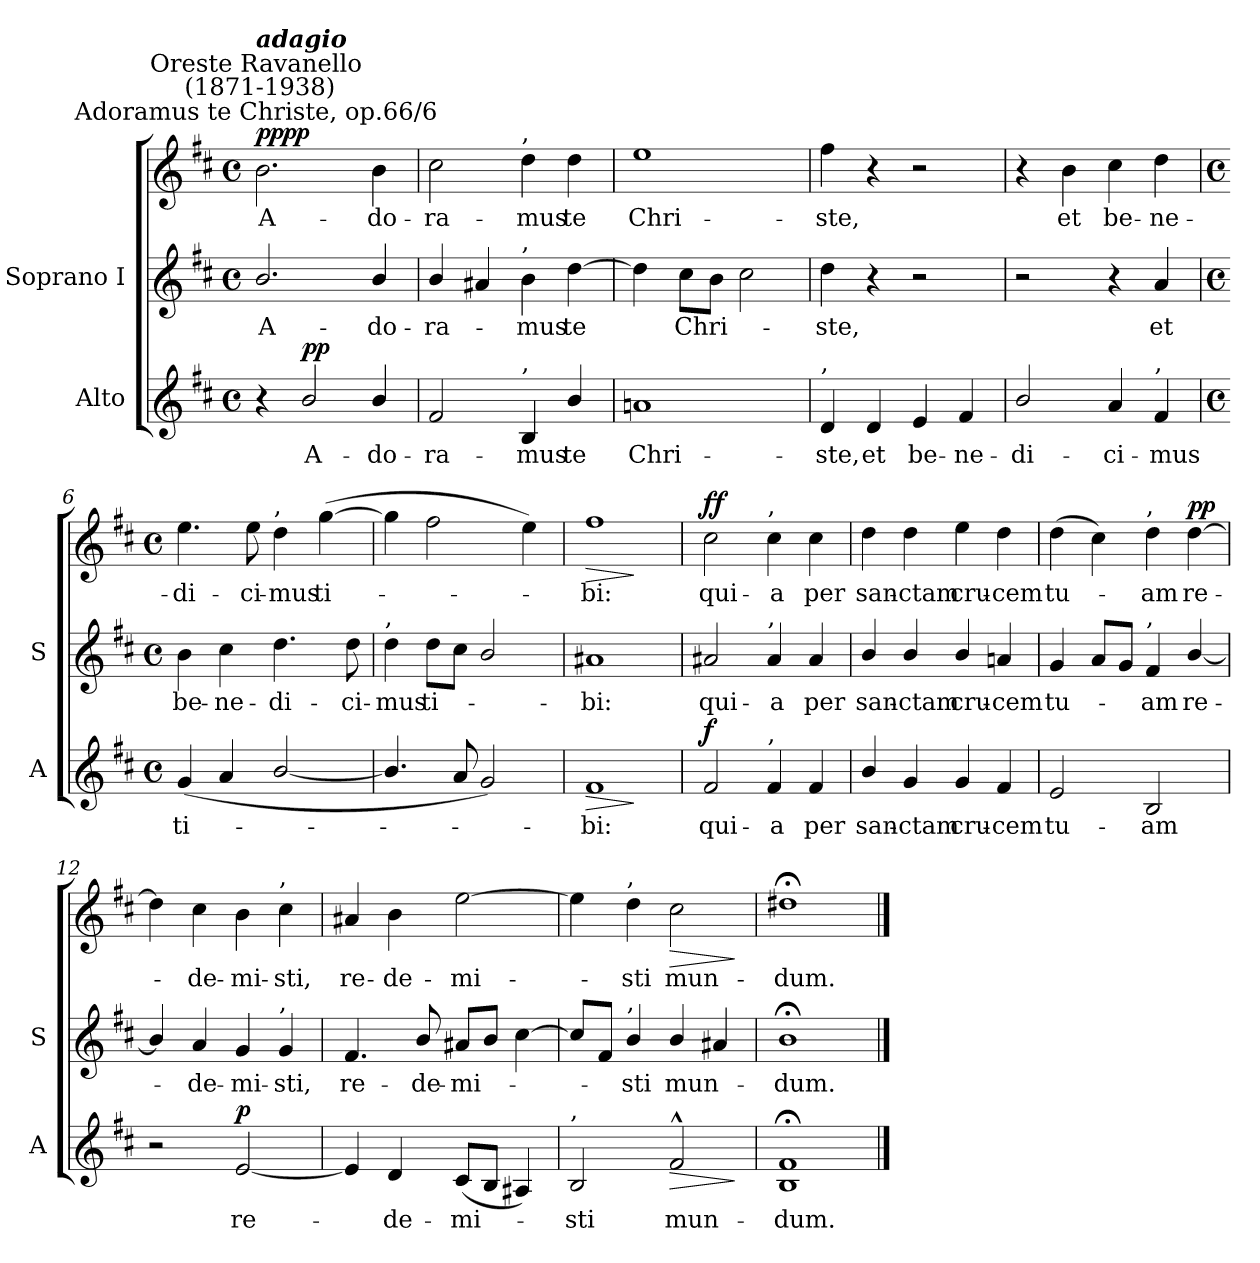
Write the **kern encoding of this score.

**kern	**text	**dynam	**kern	**text	**kern	**text	**dynam
*part2	*part2	*part2	*part1	*part1	*part1	*part1	*part1
*staff3	*staff3	*staff3	*staff2	*staff2	*staff1	*staff1	*staff1/2
*I"Alto	*	*	*I"Soprano I	*	*	*	*
*I'A	*	*	*I'S	*	*	*	*
*clefG2	*	*	*clefG2	*	*clefG2	*	*
*k[f#c#]	*	*	*k[f#c#]	*	*k[f#c#]	*	*
*D:	*	*	*D:	*	*D:	*	*
*M4/4	*	*	*M4/4	*	*M4/4	*	*
*met(c)	*	*	*met(c)	*	*met(c)	*	*
=1	=1	=1	=1	=1	=1	=1	=1
!	!	!	!	!	!LO:TX:a:cj:t=Adoramus te Christe, op.66/6	!	!
!	!	!	!	!	!LO:TX:a:cj:t=Oreste Ravanello\n (1871-1938)	!	!
!	!	!	!	!	!LO:TX:a:Bi:t=adagio	!	!
!	!	!	!	!LO:LY:b	!	!LO:LY:b	!LO:DY:b=2
!	!	!	!	!	!	!	!LO:DY:n=1:b
4r	.	.	2.b/	-A-	2.b	A-	pp pp
!	!LO:LY:b	!LO:DY:b	!	!	!	!	!
2b/	A-	pp	.	.	.	.	.
!	!LO:LY:b	!	!	!LO:LY:b	!	!LO:LY:b	!
4b/	-do-	.	4b/	-do-	4b	-do-	.
=2	=2	=2	=2	=2	=2	=2	=2
!	!LO:LY:b	!	!	!LO:LY:b	!	!LO:LY:b	!
2f#	-ra-	.	4b/	ra-	2cc#	-ra-	.
.	.	.	4a#X	.	.	.	.
!	!	!	!	!	!LO:TX:a:t=,	!	!
!	!	!	!LO:TX:a:t=,	!	!	!	!
!LO:TX:a:t=,	!	!	!	!	!	!	!
!	!LO:LY:b	!	!	!LO:LY:b	!	!LO:LY:b	!
4B	-mus	.	4b	mus	4dd	-mus	.
!	!LO:LY:b	!	!	!LO:LY:b	!	!LO:LY:b	!
4b/	te	.	[4dd	te	4dd	te	.
=3	=3	=3	=3	=3	=3	=3	=3
!	!LO:LY:b	!	!	!	!	!LO:LY:b	!
1an	Chri-	.	4dd]	.	1ee	Chri-	.
!	!	!	!	!LO:LY:b	!	!	!
.	.	.	8cc#L	-Chri-	.	.	.
.	.	.	8bJ	.	.	.	.
.	.	.	2cc#	.	.	.	.
=4	=4	=4	=4	=4	=4	=4	=4
!LO:TX:a:t=,	!	!	!	!	!	!	!
!	!LO:LY:b	!	!	!LO:LY:b	!	!LO:LY:b	!
4d	-ste,	.	4dd	ste,	4ff#	ste,	.
!	!LO:LY:b	!	!	!	!	!	!
4d	et	.	4r	.	4r	.	.
!	!LO:LY:b	!	!	!	!	!	!
4e	be-	.	2r	.	2r	.	.
!	!LO:LY:b	!	!	!	!	!	!
4f#	-ne-	.	.	.	.	.	.
=5	=5	=5	=5	=5	=5	=5	=5
!	!LO:LY:b	!	!	!	!	!	!
2b/	-di-	.	2r	.	4r	.	.
!	!	!	!	!	!	!LO:LY:b	!
.	.	.	.	.	4b	et	.
!	!LO:LY:b	!	!	!	!	!LO:LY:b	!
4a	-ci-	.	4r	.	4cc#	be-	.
!LO:TX:a:t=,	!	!	!	!	!	!	!
!	!LO:LY:b	!	!	!LO:LY:b	!	!LO:LY:b	!
4f#	-mus	.	4a	-et	4dd	-ne-	.
!!LO:LB:g=z
=6	=6	=6	=6	=6	=6	=6	=6
*M4/4	*	*	*M4/4	*	*M4/4	*	*
*met(c)	*	*	*met(c)	*	*met(c)	*	*
!	!LO:LY:b	!	!	!LO:LY:b	!	!LO:LY:b	!
(<4g	ti-	.	4b	be-	4.ee	di-	.
!	!	!	!	!LO:LY:b	!	!	!
4a	.	.	4cc#	-ne-	.	.	.
!	!	!	!	!	!	!LO:LY:b	!
.	.	.	.	.	8ee	-ci-	.
!	!	!	!	!	!LO:TX:a:t=,	!	!
!	!	!	!	!LO:LY:b	!	!LO:LY:b	!
[2b/	.	.	4.dd	-di-	4dd	-mus	.
!	!	!	!	!	!	!LO:LY:b	!
.	.	.	.	.	(>[4gg	ti-	.
!	!	!	!	!LO:LY:b	!	!	!
.	.	.	8dd	-ci-	.	.	.
=7	=7	=7	=7	=7	=7	=7	=7
!	!	!	!LO:TX:a:t=,	!	!	!	!
!	!	!	!	!LO:LY:b	!	!	!
4.b/]	.	.	4dd	-mus	4gg]	.	.
!	!	!	!	!LO:LY:b	!	!	!
.	.	.	8ddL	ti-	2ff#	.	.
8a	.	.	8cc#J	.	.	.	.
2g)	.	.	2b/	.	.	.	.
.	.	.	.	.	4ee)	.	.
=8	=8	=8	=8	=8	=8	=8	=8
!	!LO:LY:b	!LO:HP:b	!	!LO:LY:b	!	!LO:LY:b	!LO:HP:b
1f#	bi:	>	1a#X	bi:	1ff#	bi:	>
.	.	]	.	.	.	.	]
=9	=9	=9	=9	=9	=9	=9	=9
!	!LO:LY:b	!LO:DY:b	!	!LO:LY:b	!	!LO:LY:b	!LO:DY:b=2
!	!	!	!	!	!	!	!LO:DY:n=1:b
2f#	qui-	f	2a#X	qui-	2cc#	qui-	f f
!	!	!	!	!	!LO:TX:a:t=,	!	!
!	!	!	!LO:TX:a:t=,	!	!	!	!
!LO:TX:a:t=,	!	!	!	!	!	!	!
!	!LO:LY:b	!	!	!LO:LY:b	!	!LO:LY:b	!
4f#	-a	.	4a#	-a	4cc#	-a	.
!	!LO:LY:b	!	!	!LO:LY:b	!	!LO:LY:b	!
4f#	per	.	4a#	per	4cc#	per	.
=10	=10	=10	=10	=10	=10	=10	=10
!	!LO:LY:b	!	!	!LO:LY:b	!	!LO:LY:b	!
4b/	san-	.	4b/	san-	4dd	san-	.
!	!LO:LY:b	!	!	!LO:LY:b	!	!LO:LY:b	!
4g	-ctam	.	4b/	-ctam	4dd	-ctam	.
!	!LO:LY:b	!	!	!LO:LY:b	!	!LO:LY:b	!
4g	cru-	.	4b/	cru-	4ee	cru-	.
!	!LO:LY:b	!	!	!LO:LY:b	!	!LO:LY:b	!
4f#	-cem	.	4an	-cem	4dd	-cem	.
!!LO:LB:g=z
=11	=11	=11	=11	=11	=11	=11	=11
!	!LO:LY:b	!	!	!LO:LY:b	!	!LO:LY:b	!
2e	tu-	.	4g	tu-	(>4dd	tu-	.
.	.	.	8aL	.	4cc#)	.	.
.	.	.	8gJ	.	.	.	.
!	!	!	!	!	!LO:TX:a:t=,	!	!
!	!	!	!LO:TX:a:t=,	!	!	!	!
!	!LO:LY:b	!	!	!LO:LY:b	!	!LO:LY:b	!
2B	-am	.	4f#	am	4dd	am	.
!	!	!	!	!LO:LY:b	!	!LO:LY:b	!LO:DY:b=2
!	!	!	!	!	!	!	!LO:DY:n=1:b
.	.	.	[4b/	re-	[4dd	re-	p p
=12	=12	=12	=12	=12	=12	=12	=12
2r	.	.	4b/]	.	4dd]	.	.
!	!	!	!	!LO:LY:b	!	!LO:LY:b	!
.	.	.	4a	de-	4cc#	de-	.
!	!LO:LY:b	!LO:DY:b	!	!LO:LY:b	!	!LO:LY:b	!
[2e	re-	p	4g	-mi-	4b	-mi-	.
!	!	!	!	!	!LO:TX:a:t=,	!	!
!	!	!	!LO:TX:a:t=,	!	!	!	!
!	!	!	!	!LO:LY:b	!	!LO:LY:b	!
.	.	.	4g	-sti,	4cc#	-sti,	.
=13	=13	=13	=13	=13	=13	=13	=13
!	!	!	!	!LO:LY:b	!	!LO:LY:b	!
4e]	.	.	4.f#	re-	4a#X	re-	.
!	!LO:LY:b	!	!	!	!	!LO:LY:b	!
4d	de-	.	.	.	4b	-de-	.
!	!	!	!	!LO:LY:b	!	!	!
.	.	.	8b/	-de-	.	.	.
!	!LO:LY:b	!	!	!LO:LY:b	!	!LO:LY:b	!
(<8c#L	-mi-	.	8a#XL	-mi-	[2ee	-mi-	.
8BJ	.	.	8bJ	.	.	.	.
4A#X)	.	.	[4cc#	.	.	.	.
=14	=14	=14	=14	=14	=14	=14	=14
!LO:TX:a:t=,	!	!	!	!	!	!	!
!	!LO:LY:b	!	!	!	!	!	!
2B	sti	.	8cc#L]	.	4ee]	.	.
.	.	.	8f#J	.	.	.	.
!	!	!	!	!	!LO:TX:a:t=,	!	!
!	!	!	!LO:TX:a:t=,	!	!	!	!
!	!	!	!	!LO:LY:b	!	!LO:LY:b	!
.	.	.	4b/	-sti	4dd	sti	.
!	!LO:LY:b	!LO:HP:b	!	!LO:LY:b	!	!LO:LY:b	!LO:HP:b
2f#^^	mun-	>	4b/	mun-	2cc#	mun-	>
.	.	.	4a#X	.	.	.	.
.	.	]	.	.	.	.	]
=15	=15	=15	=15	=15	=15	=15	=15
!	!LO:LY:b	!	!	!LO:LY:b	!	!LO:LY:b	!
1B;< 1f#;<	-dum.	.	1b;<	dum.	1dd#X;<	dum.	.
==	==	==	==	==	==	==	==
*-	*-	*-	*-	*-	*-	*-	*-
